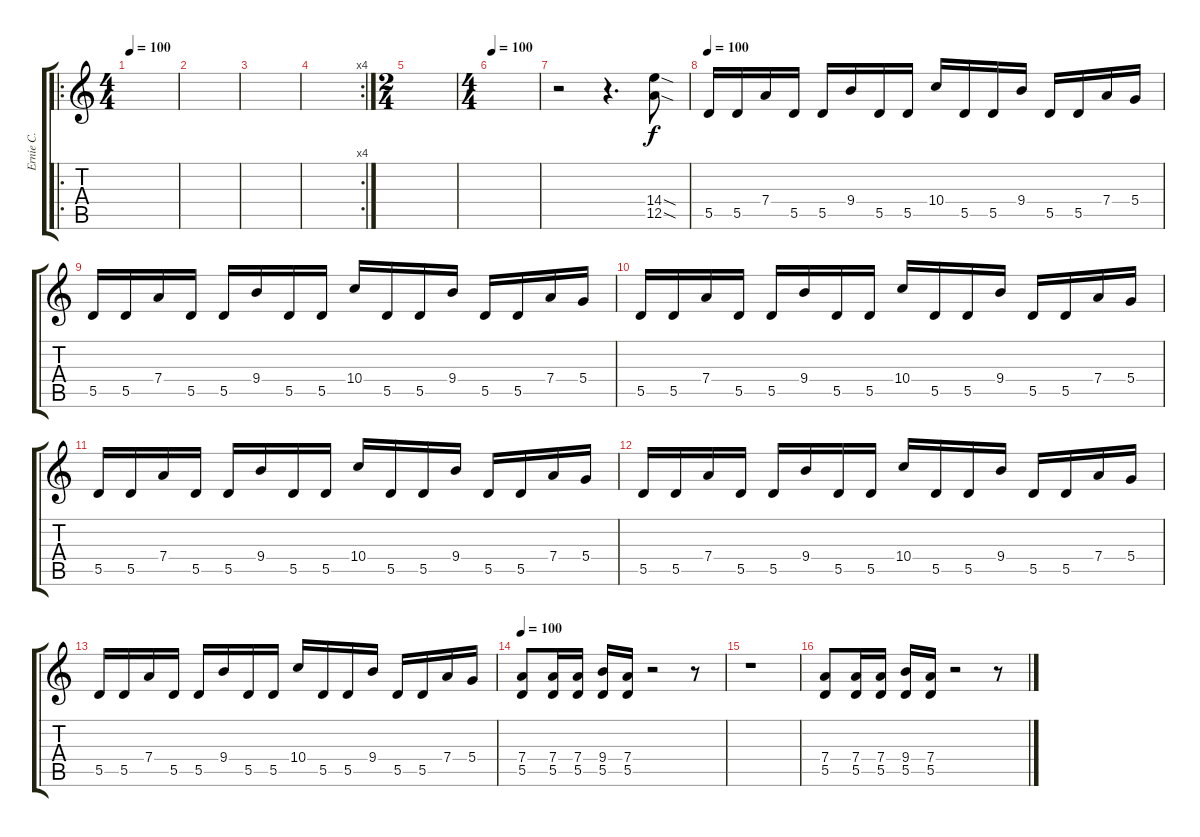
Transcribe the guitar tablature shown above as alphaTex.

\track ("Ernie C." "Ernie C.") {instrument overdrivenguitar}
\staff {score tabs}
\tuning (E4 B3 G3 D3 A2 E2) {hide}
\ro
\ts (4 4)
\tempo 100
\tempo 80
\tempo 100
\clef g2
\ks c
|
|
|
\rc 4
|
\ts (2 4)
|
\ts (4 4)
\tempo 100
|
r.2 r.4{d} (14.4{sod} 12.5{sod}).8 |
\tempo 100
5.5.16 5.5.16 7.4.16 5.5.16 5.5.16 9.4.16 5.5.16 5.5.16 10.4.16 5.5.16 5.5.16 9.4.16 5.5.16 5.5.16 7.4.16 5.4.16 |
5.5.16 5.5.16 7.4.16 5.5.16 5.5.16 9.4.16 5.5.16 5.5.16 10.4.16 5.5.16 5.5.16 9.4.16 5.5.16 5.5.16 7.4.16 5.4.16 |
5.5.16 5.5.16 7.4.16 5.5.16 5.5.16 9.4.16 5.5.16 5.5.16 10.4.16 5.5.16 5.5.16 9.4.16 5.5.16 5.5.16 7.4.16 5.4.16 |
5.5.16 5.5.16 7.4.16 5.5.16 5.5.16 9.4.16 5.5.16 5.5.16 10.4.16 5.5.16 5.5.16 9.4.16 5.5.16 5.5.16 7.4.16 5.4.16 |
5.5.16 5.5.16 7.4.16 5.5.16 5.5.16 9.4.16 5.5.16 5.5.16 10.4.16 5.5.16 5.5.16 9.4.16 5.5.16 5.5.16 7.4.16 5.4.16 |
5.5.16 5.5.16 7.4.16 5.5.16 5.5.16 9.4.16 5.5.16 5.5.16 10.4.16 5.5.16 5.5.16 9.4.16 5.5.16 5.5.16 7.4.16 5.4.16 |
\tempo 100
(7.4 5.5).8 (7.4 5.5).16 (7.4 5.5).16 (9.4 5.5).16 (7.4 5.5).16 r.2 r.8 |
r.1 |
(7.4 5.5).8 (7.4 5.5).16 (7.4 5.5).16 (9.4 5.5).16 (7.4 5.5).16 r.2 r.8
